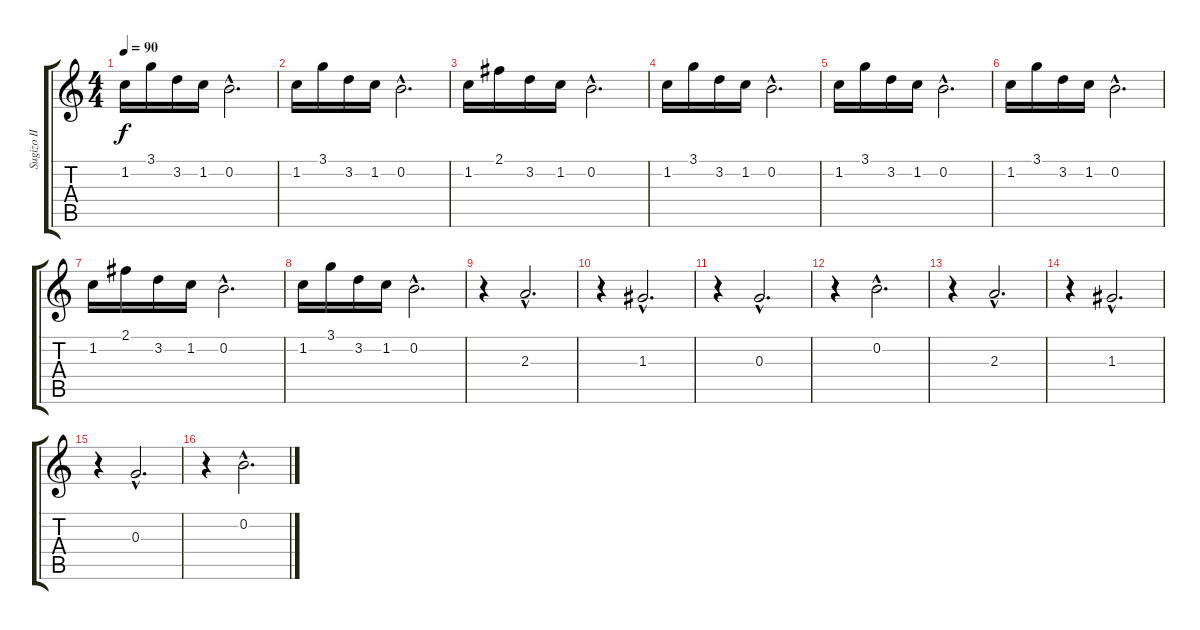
\track ("Sugizo II" "Sugizo II") {instrument acousticguitarnylon}
\staff {score tabs}
\tuning (E4 B3 G3 D3 A2 E2) {hide}
\ts (4 4)
\tempo 90
\clef g2
\ks c
1.2.16{dy f} 3.1.16 3.2.16 1.2.16 0.2{hac}.2{d} |
1.2.16 3.1.16 3.2.16 1.2.16 0.2{hac}.2{d} |
1.2.16 2.1.16 3.2.16 1.2.16 0.2{hac}.2{d} |
1.2.16 3.1.16 3.2.16 1.2.16 0.2{hac}.2{d} |
1.2.16 3.1.16 3.2.16 1.2.16 0.2{hac}.2{d} |
1.2.16 3.1.16 3.2.16 1.2.16 0.2{hac}.2{d} |
1.2.16 2.1.16 3.2.16 1.2.16 0.2{hac}.2{d} |
1.2.16 3.1.16 3.2.16 1.2.16 0.2{hac}.2{d} |
r.4 2.3{hac}.2{d} |
r.4 1.3{hac}.2{d} |
r.4 0.3{hac}.2{d} |
r.4 0.2{hac}.2{d} |
r.4 2.3{hac}.2{d} |
r.4 1.3{hac}.2{d} |
r.4 0.3{hac}.2{d} |
r.4 0.2{hac}.2{d}
